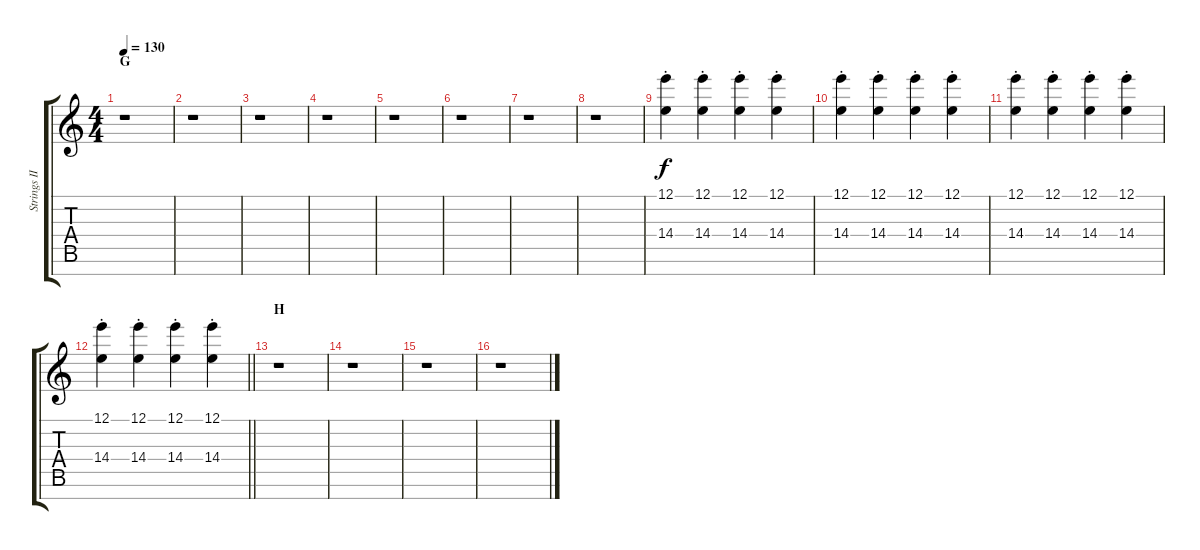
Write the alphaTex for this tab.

\track ("Strings III" "Strings II") {instrument stringensemble1}
\staff {score tabs}
\tuning (E5 B4 G4 D4 A3 E3 B2) {hide}
\ts (4 4)
\section ("" "G")
\tempo 130
\clef g2
\ks c
r.1{dy f} |
r.1 |
r.1 |
r.1 |
r.1 |
r.1 |
r.1 |
r.1 |
(12.1{st} 14.4{st}).4 (12.1{st} 14.4{st}).4 (12.1{st} 14.4{st}).4 (12.1{st} 14.4{st}).4 |
(12.1{st} 14.4{st}).4 (12.1{st} 14.4{st}).4 (12.1{st} 14.4{st}).4 (12.1{st} 14.4{st}).4 |
(12.1{st} 14.4{st}).4 (12.1{st} 14.4{st}).4 (12.1{st} 14.4{st}).4 (12.1{st} 14.4{st}).4 |
\barLineRight lightlight
(12.1{st} 14.4{st}).4 (12.1{st} 14.4{st}).4 (12.1{st} 14.4{st}).4 (12.1{st} 14.4{st}).4 |
\section ("" "H")
r.1 |
r.1 |
r.1 |
r.1
